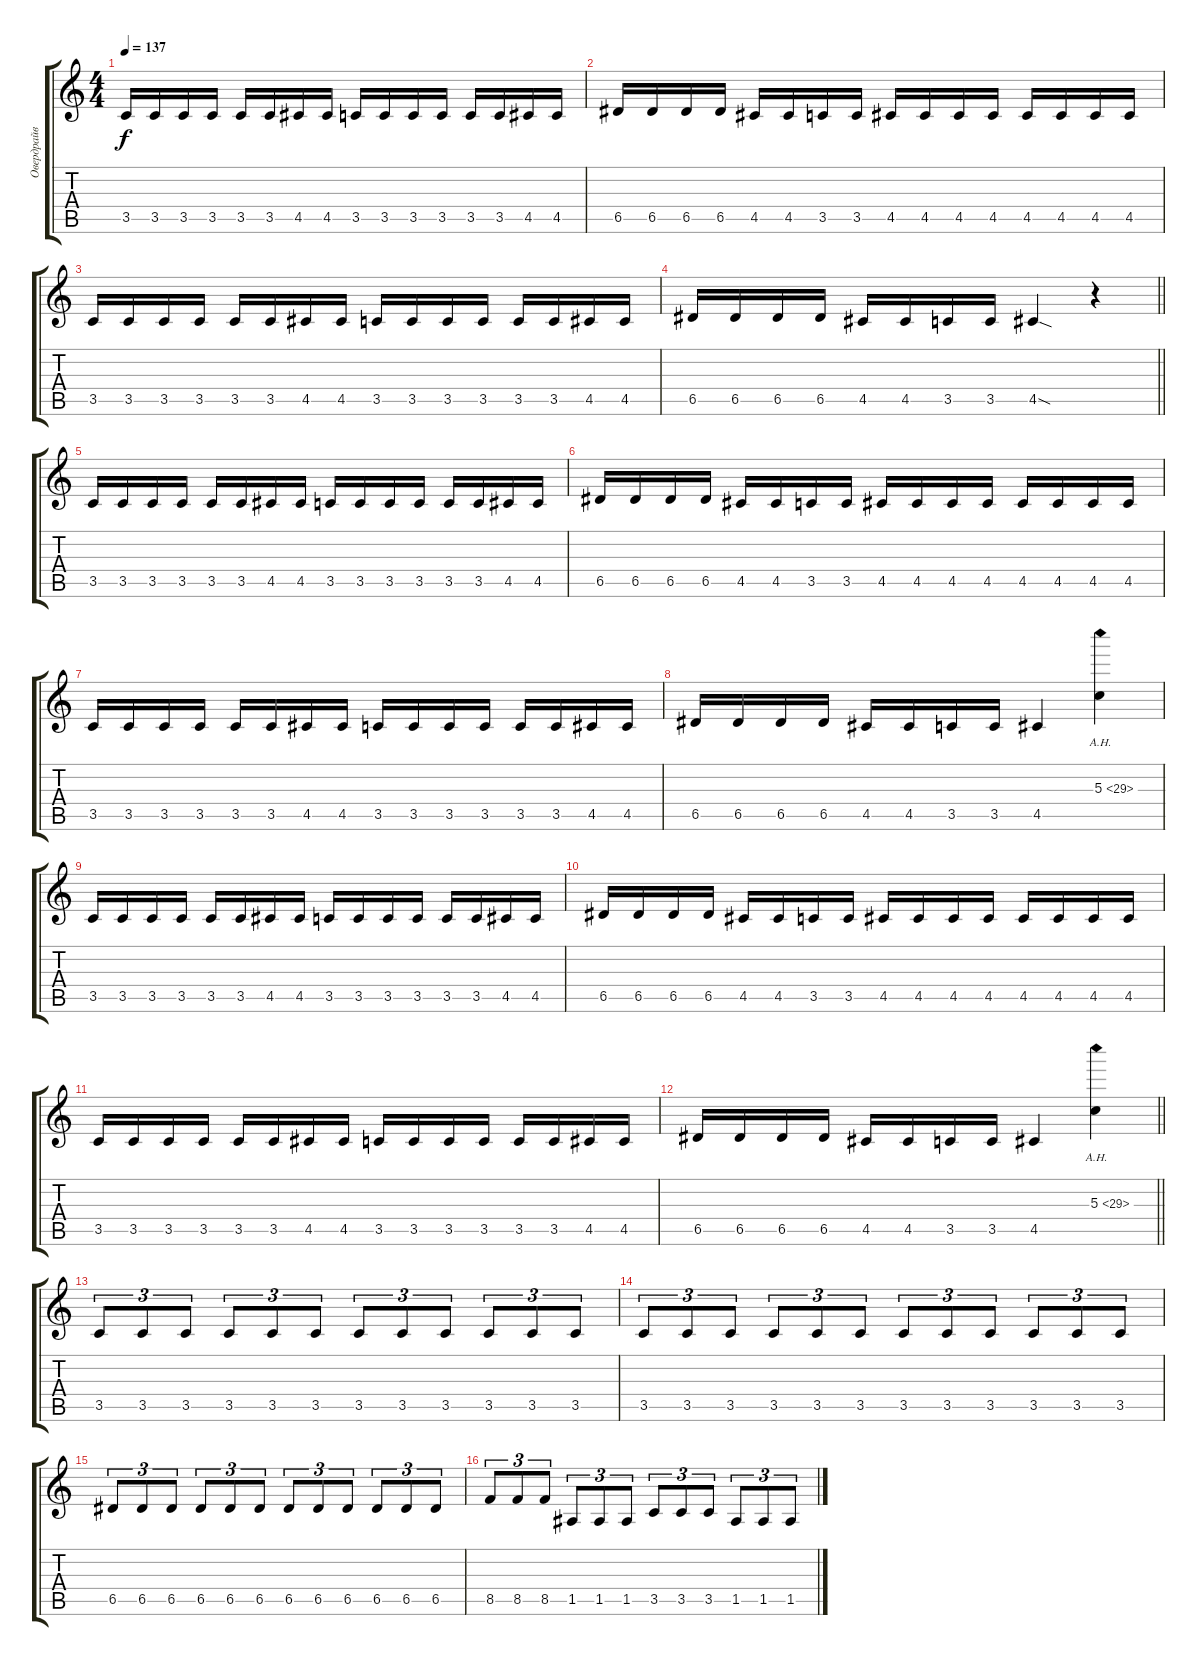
\track ("Овердрайв" "Овердрайв") {instrument overdrivenguitar}
\staff {score tabs}
\tuning (E4 B3 G3 D3 A2 E2) {hide}
\ts (4 4)
\tempo 137
\clef g2
\ks c
3.5.16{dy f} 3.5.16 3.5.16 3.5.16 3.5.16 3.5.16 4.5.16 4.5.16 3.5.16 3.5.16 3.5.16 3.5.16 3.5.16 3.5.16 4.5.16 4.5.16 |
6.5.16 6.5.16 6.5.16 6.5.16 4.5.16 4.5.16 3.5.16 3.5.16 4.5.16 4.5.16 4.5.16 4.5.16 4.5.16 4.5.16 4.5.16 4.5.16 |
3.5.16 3.5.16 3.5.16 3.5.16 3.5.16 3.5.16 4.5.16 4.5.16 3.5.16 3.5.16 3.5.16 3.5.16 3.5.16 3.5.16 4.5.16 4.5.16 |
\barLineRight lightlight
6.5.16 6.5.16 6.5.16 6.5.16 4.5.16 4.5.16 3.5.16 3.5.16 4.5{sod}.4 r.4 |
3.5.16 3.5.16 3.5.16 3.5.16 3.5.16 3.5.16 4.5.16 4.5.16 3.5.16 3.5.16 3.5.16 3.5.16 3.5.16 3.5.16 4.5.16 4.5.16 |
6.5.16 6.5.16 6.5.16 6.5.16 4.5.16 4.5.16 3.5.16 3.5.16 4.5.16 4.5.16 4.5.16 4.5.16 4.5.16 4.5.16 4.5.16 4.5.16 |
3.5.16 3.5.16 3.5.16 3.5.16 3.5.16 3.5.16 4.5.16 4.5.16 3.5.16 3.5.16 3.5.16 3.5.16 3.5.16 3.5.16 4.5.16 4.5.16 |
6.5.16 6.5.16 6.5.16 6.5.16 4.5.16 4.5.16 3.5.16 3.5.16 4.5.4 5.3{ah 24}.4 |
3.5.16 3.5.16 3.5.16 3.5.16 3.5.16 3.5.16 4.5.16 4.5.16 3.5.16 3.5.16 3.5.16 3.5.16 3.5.16 3.5.16 4.5.16 4.5.16 |
6.5.16 6.5.16 6.5.16 6.5.16 4.5.16 4.5.16 3.5.16 3.5.16 4.5.16 4.5.16 4.5.16 4.5.16 4.5.16 4.5.16 4.5.16 4.5.16 |
3.5.16 3.5.16 3.5.16 3.5.16 3.5.16 3.5.16 4.5.16 4.5.16 3.5.16 3.5.16 3.5.16 3.5.16 3.5.16 3.5.16 4.5.16 4.5.16 |
\barLineRight lightlight
6.5.16 6.5.16 6.5.16 6.5.16 4.5.16 4.5.16 3.5.16 3.5.16 4.5.4 5.3{ah 24}.4 |
3.5.8{tu (3 2)} 3.5.8{tu (3 2)} 3.5.8{tu (3 2)} 3.5.8{tu (3 2)} 3.5.8{tu (3 2)} 3.5.8{tu (3 2)} 3.5.8{tu (3 2)} 3.5.8{tu (3 2)} 3.5.8{tu (3 2)} 3.5.8{tu (3 2)} 3.5.8{tu (3 2)} 3.5.8{tu (3 2)} |
3.5.8{tu (3 2)} 3.5.8{tu (3 2)} 3.5.8{tu (3 2)} 3.5.8{tu (3 2)} 3.5.8{tu (3 2)} 3.5.8{tu (3 2)} 3.5.8{tu (3 2)} 3.5.8{tu (3 2)} 3.5.8{tu (3 2)} 3.5.8{tu (3 2)} 3.5.8{tu (3 2)} 3.5.8{tu (3 2)} |
6.5.8{tu (3 2)} 6.5.8{tu (3 2)} 6.5.8{tu (3 2)} 6.5.8{tu (3 2)} 6.5.8{tu (3 2)} 6.5.8{tu (3 2)} 6.5.8{tu (3 2)} 6.5.8{tu (3 2)} 6.5.8{tu (3 2)} 6.5.8{tu (3 2)} 6.5.8{tu (3 2)} 6.5.8{tu (3 2)} |
8.5.8{tu (3 2)} 8.5.8{tu (3 2)} 8.5.8{tu (3 2)} 1.5.8{tu (3 2)} 1.5.8{tu (3 2)} 1.5.8{tu (3 2)} 3.5.8{tu (3 2)} 3.5.8{tu (3 2)} 3.5.8{tu (3 2)} 1.5.8{tu (3 2)} 1.5.8{tu (3 2)} 1.5.8{tu (3 2)}
